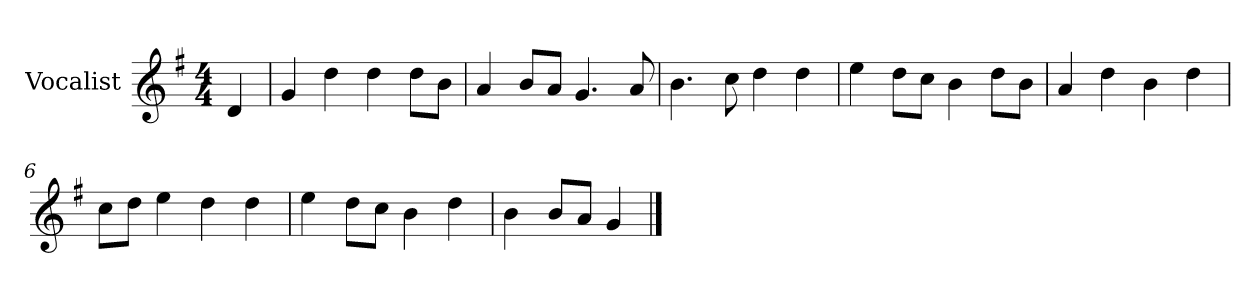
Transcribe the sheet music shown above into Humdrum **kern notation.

**kern
*part1
*staff1
*I"Vocalist
*k[f#]
*G:
*M4/4
=
4d
=1
4g
4dd
4dd
8ddL
8bJ
=2
4a
8bL
8aJ
4.g
8a
=3
4.b
8cc
4dd
4dd
=4
4ee
8ddL
8ccJ
4b
8ddL
8bJ
=5
4a
4dd
4b
4dd
=6
8ccL
8ddJ
4ee
4dd
4dd
=7
4ee
8ddL
8ccJ
4b
4dd
=8
4b
8bL
8aJ
4g
==
*-
